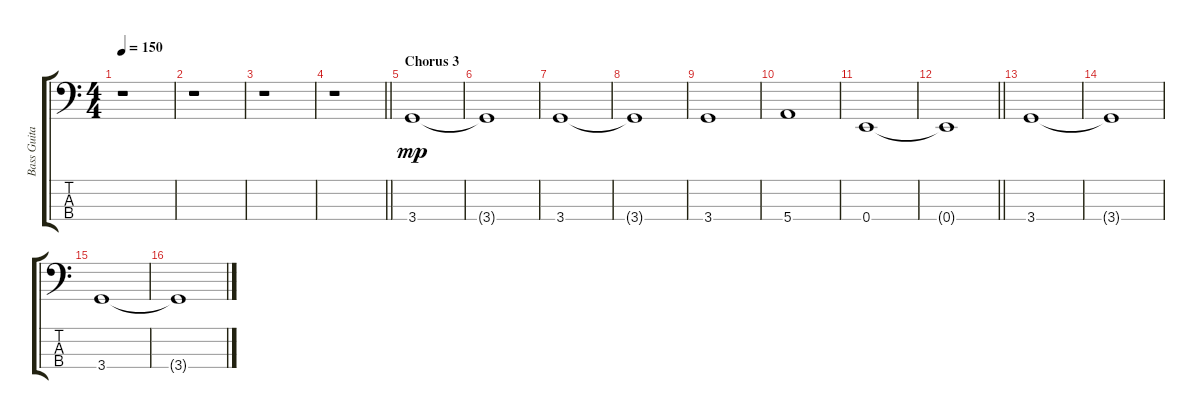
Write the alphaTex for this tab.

\track ("Bass Guitar" "Bass Guita") {instrument electricbassfinger}
\staff {score tabs}
\tuning (G2 D2 A1 E1) {hide}
\ts (4 4)
\tempo 150
\clef f4
\ks c
r.1{dy mf} |
r.1 |
r.1 |
\barLineRight lightlight
r.1 |
\section ("" "Chorus 3")
3.4.1{dy mp volume 13} |
3.4{t}.1 |
3.4.1 |
3.4{t}.1 |
3.4.1 |
5.4.1 |
0.4.1 |
\barLineRight lightlight
0.4{t}.1 |
3.4.1 |
3.4{t}.1 |
3.4.1 |
3.4{t}.1
